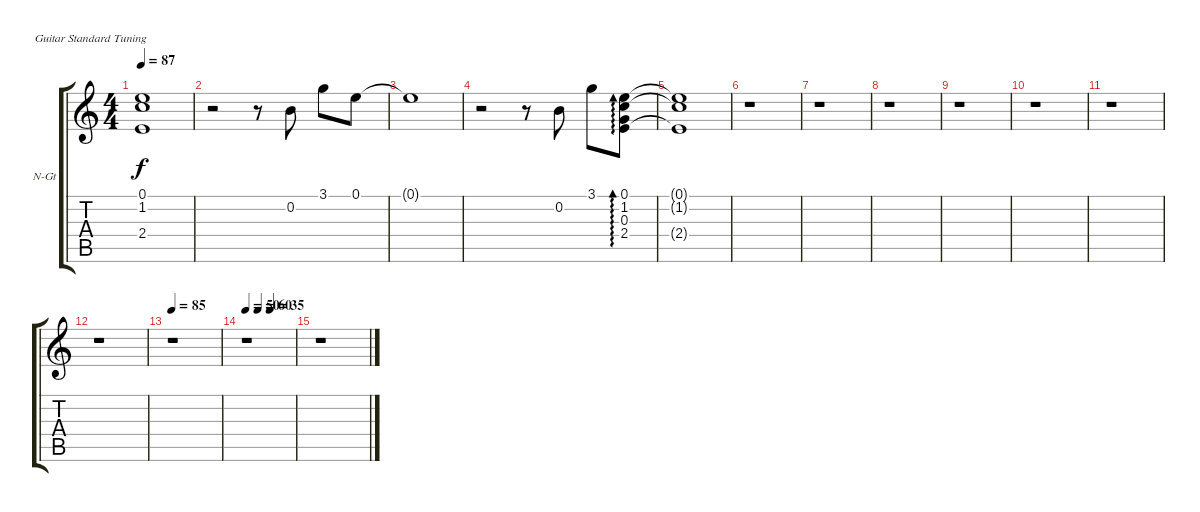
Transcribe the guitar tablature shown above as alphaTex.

\bracketExtendMode groupsimilarinstruments
\firstSystemTrackNameOrientation horizontal
\otherSystemsTrackNameOrientation horizontal
\track ("Guitare lead" "N-Gt") {instrument acousticguitarnylon}
\staff {score tabs}
\tuning (E4 B3 G3 D3 A2 E2)
\ts (4 4)
\tempo 87
\clef g2
\ks c
(0.1{t} 2.4{t} 1.2{t}).1{dy f} |
r.2 r.8 0.2.8 3.1.8 0.1.8 |
0.1{t}.1 |
r.2 r.8 0.2.8 3.1.8 (0.1 1.2 0.3 2.4).8{ad 0} |
(0.1{t} 2.4{t} 1.2{t}).1 |
r.1 |
r.1 |
r.1 |
r.1 |
r.1 |
r.1 |
r.1 |
\tempo 85
r.1 |
\tempo 50
\tempo (60 0.25)
\tempo (35 0.5)
r.1 |
r.1
